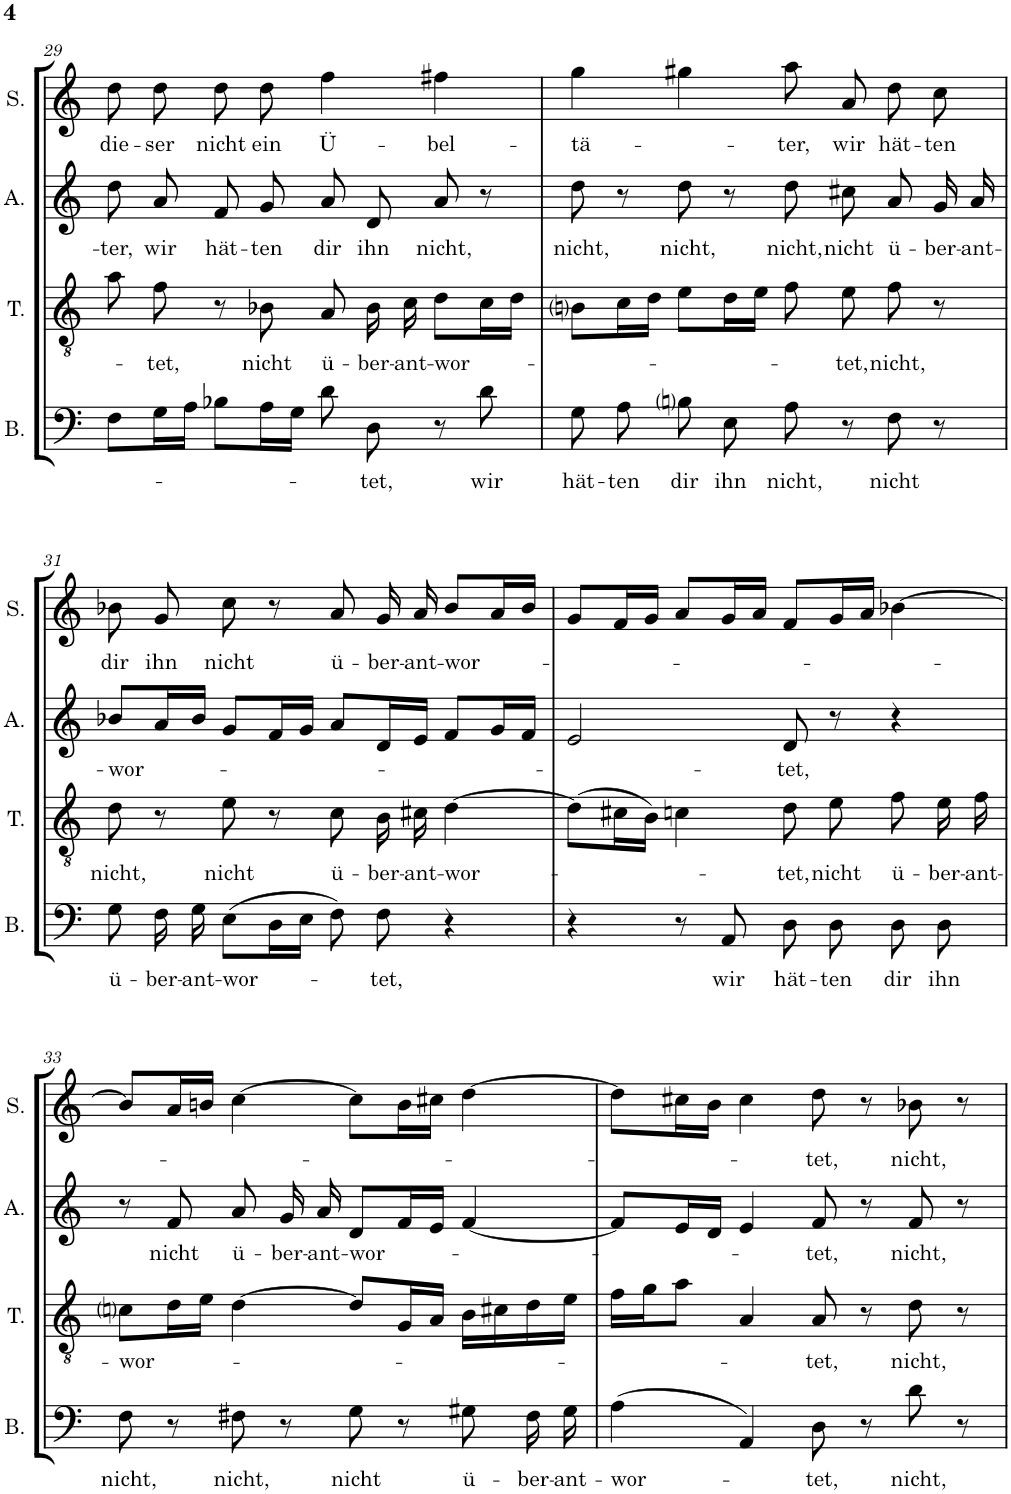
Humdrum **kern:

**kern	**text	**kern	**text	**kern	**text	**kern	**text
*part4	*part4	*part3	*part3	*part2	*part2	*part1	*part1
*staff4	*staff4	*staff3	*staff3	*staff2	*staff2	*staff1	*staff1
*I"Basso	*	*I"Tenore	*	*I"Alto	*	*I"Soprano	*
*I'B.	*	*I'T.	*	*I'A.	*	*I'S.	*
!!LO:PB:g=z
*clefF4	*	*clefGv2	*	*clefG2	*	*clefG2	*
*k[]	*	*k[]	*	*k[]	*	*k[]	*
*M4/4	*	*M4/4	*	*M4/4	*	*M4/4	*
=29	=29	=29	=29	=29	=29	=29	=29
!	!	!	!	!	!LO:LY:b	!	!LO:LY:b
8F\L	.	8a\	.	8dd\	-ter,	8dd\	die-
!	!	!	!LO:LY:b	!	!LO:LY:b	!	!LO:LY:b
16G\L	.	8f\	-tet,	8a/	wir	8dd\	-ser
16A\JJ	.	.	.	.	.	.	.
!	!	!	!	!	!LO:LY:b	!	!LO:LY:b
8B-X\L	.	8r	.	8f/	hät-	8dd\	nicht
!	!	!	!LO:LY:b	!	!LO:LY:b	!	!LO:LY:b
16A\L	.	8B-X\	nicht	8g/	-ten	8dd\	ein
16G\JJ	.	.	.	.	.	.	.
!	!	!	!LO:LY:b	!	!LO:LY:b	!	!LO:LY:b
8d\	.	8A/	ü-	8a/	dir	4ff\	Ü-
!	!LO:LY:b	!	!LO:LY:b	!	!LO:LY:b	!	!
8D\	-tet,	16B-\	-ber-	8d/	ihn	.	.
!	!	!	!LO:LY:b	!	!	!	!
.	.	16c\	-ant-	.	.	.	.
!	!	!	!LO:LY:b	!	!LO:LY:b	!	!LO:LY:b
8r	.	8d\L	-wor-	8a/	nicht,	4ff#X\	-bel-
!	!LO:LY:b	!	!	!	!	!	!
8d\	wir	16c\L	.	8r	.	.	.
.	.	16d\JJ	.	.	.	.	.
=30	=30	=30	=30	=30	=30	=30	=30
!	!LO:LY:b	!	!	!	!LO:LY:b	!	!LO:LY:b
8G\	hät-	8Bni\L	.	8dd\	nicht,	4gg\	-tä-
!	!LO:LY:b	!	!	!	!	!	!
8A\	-ten	16c\L	.	8r	.	.	.
.	.	16d\JJ	.	.	.	.	.
!	!LO:LY:b	!	!	!	!LO:LY:b	!	!
8Bni\	dir	8e\L	.	8dd\	nicht,	4gg#X\	.
!	!LO:LY:b	!	!	!	!	!	!
8E\	ihn	16d\L	.	8r	.	.	.
.	.	16e\JJ	.	.	.	.	.
!	!LO:LY:b	!	!	!	!LO:LY:b	!	!LO:LY:b
8A\	nicht,	8f\	.	8dd\	nicht,	8aa\	-ter,
!	!	!	!LO:LY:b	!	!LO:LY:b	!	!LO:LY:b
8r	.	8e\	-tet,	8cc#X\	nicht	8a/	wir
!	!LO:LY:b	!	!LO:LY:b	!	!LO:LY:b	!	!LO:LY:b
8F\	nicht	8f\	nicht,	8a/	ü-	8dd\	hät-
!	!	!	!	!	!LO:LY:b	!	!LO:LY:b
8r	.	8r	.	16g/	-ber-	8cc\	-ten
!	!	!	!	!	!LO:LY:b	!	!
.	.	.	.	16a/	-ant-	.	.
!!LO:LB:g=z
=31	=31	=31	=31	=31	=31	=31	=31
!	!LO:LY:b	!	!LO:LY:b	!	!LO:LY:b	!	!LO:LY:b
8G\	ü-	8d\	nicht,	8b-X/L	-wor-	8b-X\	dir
!	!LO:LY:b	!	!	!	!	!	!LO:LY:b
16F\	-ber-	8r	.	16a/L	.	8g/	ihn
!	!LO:LY:b	!	!	!	!	!	!
16G\	-ant-	.	.	16b-/JJ	.	.	.
!	!LO:LY:b	!	!LO:LY:b	!	!	!	!LO:LY:b
(>8E\L	-wor-	8e\	nicht	8g/L	.	8cc\	nicht
16D\L	.	8r	.	16f/L	.	8r	.
16E\JJ	.	.	.	16g/JJ	.	.	.
!	!	!	!LO:LY:b	!	!	!	!LO:LY:b
8F\)	.	8c\	ü-	8a/L	.	8a/	ü-
!	!LO:LY:b	!	!LO:LY:b	!	!	!	!LO:LY:b
8F\	-tet,	16B\	-ber-	16d/L	.	16g/	-ber-
!	!	!	!LO:LY:b	!	!	!	!LO:LY:b
.	.	16c#X\	-ant-	16e/JJ	.	16a/	-ant-
!	!	!	!LO:LY:b	!	!	!	!LO:LY:b
4r	.	[4d\	-wor-	8f/L	.	8b-/L	-wor-
.	.	.	.	16g/L	.	16a/L	.
.	.	.	.	16f/JJ	.	16b-/JJ	.
=32	=32	=32	=32	=32	=32	=32	=32
4r	.	(>8d\L]	.	2e/	.	8g/L	.
.	.	16c#X\L	.	.	.	16f/L	.
.	.	16B\JJ)	.	.	.	16g/JJ	.
8r	.	4cn\	.	.	.	8a/L	.
!	!LO:LY:b	!	!	!	!	!	!
8AA/	wir	.	.	.	.	16g/L	.
.	.	.	.	.	.	16a/JJ	.
!	!LO:LY:b	!	!LO:LY:b	!	!LO:LY:b	!	!
8D\	hät-	8d\	-tet,	8d/	-tet,	8f/L	.
!	!LO:LY:b	!	!LO:LY:b	!	!	!	!
8D\	-ten	8e\	nicht	8r	.	16g/L	.
.	.	.	.	.	.	16a/JJ	.
!	!LO:LY:b	!	!LO:LY:b	!	!	!	!
8D\	dir	8f\	ü-	4r	.	[4b-X\	.
!	!LO:LY:b	!	!LO:LY:b	!	!	!	!
8D\	ihn	16e\	-ber-	.	.	.	.
!	!	!	!LO:LY:b	!	!	!	!
.	.	16f\	-ant-	.	.	.	.
!!LO:LB:g=z
=33	=33	=33	=33	=33	=33	=33	=33
!	!LO:LY:b	!	!LO:LY:b	!	!	!	!
8F\	nicht,	8cni\L	-wor-	8r	.	8b-/L]	.
!	!	!	!	!	!LO:LY:b	!	!
8r	.	16d\L	.	8f/	nicht	16a/L	.
.	.	16e\JJ	.	.	.	16bn/JJ	.
!	!LO:LY:b	!	!	!	!LO:LY:b	!	!
8F#X\	nicht,	[4d\	.	8a/	ü-	[4cc\	.
!	!	!	!	!	!LO:LY:b	!	!
8r	.	.	.	16g/	-ber-	.	.
!	!	!	!	!	!LO:LY:b	!	!
.	.	.	.	16a/	-ant-	.	.
!	!LO:LY:b	!	!	!	!LO:LY:b	!	!
8G\	nicht	8d/L]	.	8d/L	-wor-	8cc\L]	.
8r	.	16G/L	.	16f/L	.	16b\L	.
.	.	16A/JJ	.	16e/JJ	.	16cc#X\JJ	.
!	!LO:LY:b	!	!	!	!	!	!
8G#X\	ü-	16B\LL	.	[4f/	.	[4dd\	.
.	.	16c#X\	.	.	.	.	.
!	!LO:LY:b	!	!	!	!	!	!
16F#\	-ber-	16d\	.	.	.	.	.
!	!LO:LY:b	!	!	!	!	!	!
16G#\	-ant-	16e\JJ	.	.	.	.	.
=34	=34	=34	=34	=34	=34	=34	=34
!	!LO:LY:b	!	!	!	!	!	!
(>4A\	-wor-	16f\LL	.	8f/L]	.	8dd\L]	.
.	.	16g\J	.	.	.	.	.
.	.	8a\J	.	16e/L	.	16cc#X\L	.
.	.	.	.	16d/JJ	.	16b\JJ	.
4AA/)	.	4A/	.	4e/	.	4cc#\	.
!	!LO:LY:b	!	!LO:LY:b	!	!LO:LY:b	!	!LO:LY:b
8D\	-tet,	8A/	-tet,	8f/	-tet,	8dd\	-tet,
8r	.	8r	.	8r	.	8r	.
!	!LO:LY:b	!	!LO:LY:b	!	!LO:LY:b	!	!LO:LY:b
8d\	nicht,	8d\	nicht,	8f/	nicht,	8b-X\	nicht,
8r	.	8r	.	8r	.	8r	.
=	=	=	=	=	=	=	=
*-	*-	*-	*-	*-	*-	*-	*-
